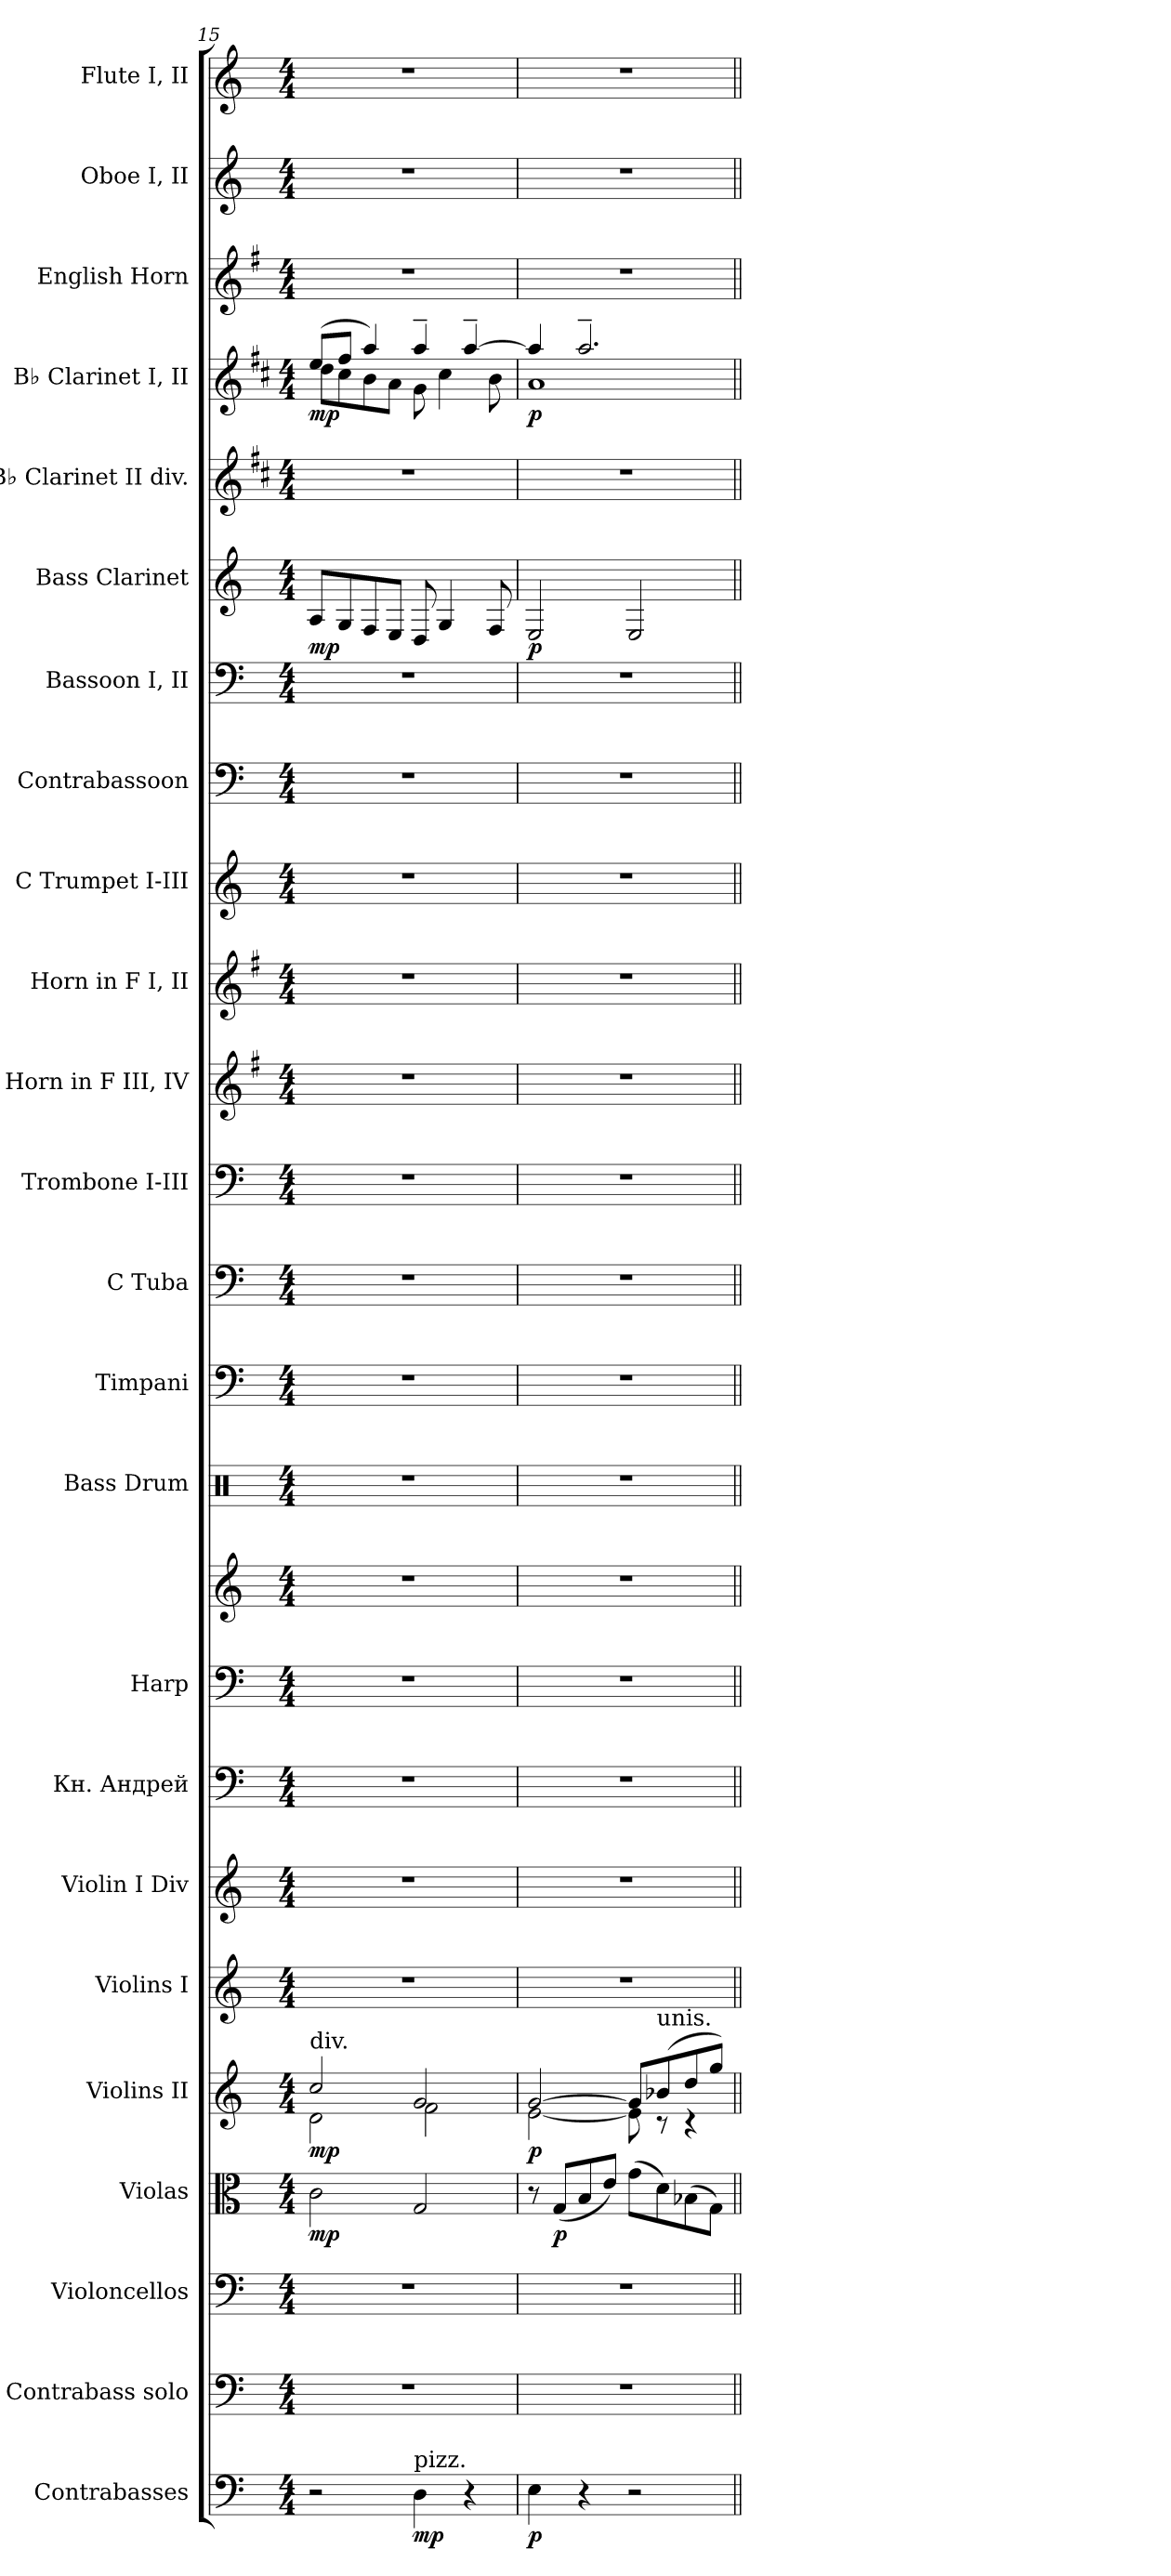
**kern	**dynam	**kern	**kern	**kern	**dynam	**kern	**dynam	**kern	**kern	**kern	**kern	**kern	**kern	**kern	**kern	**kern	**kern	**kern	**kern	**kern	**kern	**kern	**dynam	**kern	**kern	**dynam	**kern	**kern	**kern
*part24	*part24	*part23	*part22	*part21	*part21	*part20	*part20	*part19	*part18	*part17	*part16	*part16	*part15	*part14	*part13	*part12	*part11	*part10	*part9	*part8	*part7	*part6	*part6	*part5	*part4	*part4	*part3	*part2	*part1
*staff25	*staff25	*staff24	*staff23	*staff22	*staff22	*staff21	*staff21	*staff20	*staff19	*staff18	*staff17	*staff16	*staff15	*staff14	*staff13	*staff12	*staff11	*staff10	*staff9	*staff8	*staff7	*staff6	*staff6	*staff5	*staff4	*staff4	*staff3	*staff2	*staff1
*I"Contrabasses	*	*I"Contrabass solo	*I"Violoncellos	*I"Violas	*	*I"Violins II	*	*I"Violins I	*I"Violin I  Div	*I"Кн. Андрей	*I"Harp	*	*I"Bass Drum	*I"Timpani	*I"C Tuba	*I"Trombone I-III	*I"Horn in F III, IV	*I"Horn in F I, II	*I"C Trumpet I-III	*I"Contrabassoon	*I"Bassoon I, II	*I"Bass Clarinet	*	*I"B♭ Clarinet II div.	*I"B♭ Clarinet I, II	*	*I"English Horn	*I"Oboe I, II	*I"Flute I, II
*I'Cbs.	*	*I'C-b. so.	*I'Vcs.	*I'Vlas.	*	*I'Vlns. II	*	*I'Vlns. I	*I'Vln. I  Div	*	*I'Hrp.	*	*I'B. Drum	*I'Timp.	*I'C Tb.	*I'Tbn. I-III	*	*	*I'C Tpt. I-III	*I'Cbsn.	*I'Bsn. I, II	*I'B. Cl.	*	*I'B♭ Cl. II div.	*I'B♭ Cl. I, II	*	*I'E. Hn.	*I'Ob. I, II	*I'Fl. I, II
!!LO:PB:g=z
*clefF4	*	*clefF4	*clefF4	*clefC3	*	*clefG2	*	*clefG2	*clefG2	*clefF4	*clefF4	*clefG2	*clefX	*clefF4	*clefF4	*clefF4	*clefG2	*clefG2	*clefG2	*clefF4	*clefF4	*clefG2	*	*clefG2	*clefG2	*	*clefG2	*clefG2	*clefG2
*ITrd7c12	*	*ITrd7c12	*	*	*	*	*	*	*	*	*	*	*	*	*	*	*ITrd4c7	*ITrd4c7	*	*ITrd7c12	*	*ITrd8c14	*	*ITrd1c2	*ITrd1c2	*	*ITrd4c7	*	*
*k[]	*	*k[]	*k[]	*k[]	*	*k[]	*	*k[]	*k[]	*k[]	*k[]	*k[]	*k[]	*k[]	*k[]	*k[]	*k[]	*k[]	*k[]	*k[]	*k[]	*k[]	*	*k[]	*k[]	*	*k[]	*k[]	*k[]
*M4/4	*	*M4/4	*M4/4	*M4/4	*	*M4/4	*	*M4/4	*M4/4	*M4/4	*M4/4	*M4/4	*M4/4	*M4/4	*M4/4	*M4/4	*M4/4	*M4/4	*M4/4	*M4/4	*M4/4	*M4/4	*	*M4/4	*M4/4	*	*M4/4	*M4/4	*M4/4
=15	=15	=15	=15	=15	=15	=15	=15	=15	=15	=15	=15	=15	=15	=15	=15	=15	=15	=15	=15	=15	=15	=15	=15	=15	=15	=15	=15	=15	=15
*	*	*	*	*	*	*^	*	*	*	*	*	*	*	*	*	*	*	*	*	*	*	*	*	*	*^	*	*	*	*
!	!	!	!	!	!	!LO:TX:a:t=div.	!	!	!	!	!	!	!	!	!	!	!	!	!	!	!	!	!	!	!	!	!	!	!	!	!
!	!	!	!	!	!LO:DY:b	!	!	!LO:DY:b	!	!	!	!	!	!	!	!	!	!	!	!	!	!	!	!LO:DY:b	!	!	!	!LO:DY:b	!	!	!
2r	.	1r	1r	2c\	mp	2cc/	2d\	mp	1r	1r	1r	1r	1r	1r	1r	1r	1r	1r	1r	1r	1r	1r	8AA/L	mp	1r	(>8dd/L	8cc\L	mp	1r	1r	1r
.	.	.	.	.	.	.	.	.	.	.	.	.	.	.	.	.	.	.	.	.	.	.	8GG/	.	.	8ee/J	8b\	.	.	.	.
.	.	.	.	.	.	.	.	.	.	.	.	.	.	.	.	.	.	.	.	.	.	.	8FF/	.	.	4gg/)	8a\	.	.	.	.
.	.	.	.	.	.	.	.	.	.	.	.	.	.	.	.	.	.	.	.	.	.	.	8EE/J	.	.	.	8g\J	.	.	.	.
!LO:TX:a:t=pizz.	!	!	!	!	!	!	!	!	!	!	!	!	!	!	!	!	!	!	!	!	!	!	!	!	!	!	!	!	!	!	!
!	!LO:DY:b	!	!	!	!	!	!	!	!	!	!	!	!	!	!	!	!	!	!	!	!	!	!	!	!	!	!	!	!	!	!
4DD\	mp	.	.	2G/	.	2g/	2f\	.	.	.	.	.	.	.	.	.	.	.	.	.	.	.	8DD/	.	.	4gg~/	8f\	.	.	.	.
.	.	.	.	.	.	.	.	.	.	.	.	.	.	.	.	.	.	.	.	.	.	.	4GG/	.	.	.	4b\	.	.	.	.
4r	.	.	.	.	.	.	.	.	.	.	.	.	.	.	.	.	.	.	.	.	.	.	.	.	.	[4gg~/	.	.	.	.	.
.	.	.	.	.	.	.	.	.	.	.	.	.	.	.	.	.	.	.	.	.	.	.	8FF/	.	.	.	8a\	.	.	.	.
=16	=16	=16	=16	=16	=16	=16	=16	=16	=16	=16	=16	=16	=16	=16	=16	=16	=16	=16	=16	=16	=16	=16	=16	=16	=16	=16	=16	=16	=16	=16	=16
!	!LO:DY:b	!	!	!	!	!	!	!LO:DY:b	!	!	!	!	!	!	!	!	!	!	!	!	!	!	!	!LO:DY:b	!	!	!	!LO:DY:b	!	!	!
*	*	*	*	*	*	*	*	*	*	*	*	*	*	*	*	*	*	*	*	*	*	*	*	*	*	*	*	*	*	*	*^
4EE\	p	1r	1r	8r	.	[2g/	[2e\	p	1r	1r	1r	1r	1r	1r	1r	1r	1r	1r	1r	1r	1r	1r	2EE/	p	1r	4gg/]	1g	p	1r	1r	1r	2ryy
!	!	!	!	!	!LO:DY:b	!	!	!	!	!	!	!	!	!	!	!	!	!	!	!	!	!	!	!	!	!	!	!	!	!	!	!
.	.	.	.	(<8G/L	p	.	.	.	.	.	.	.	.	.	.	.	.	.	.	.	.	.	.	.	.	.	.	.	.	.	.	.
4r	.	.	.	8B/	.	.	.	.	.	.	.	.	.	.	.	.	.	.	.	.	.	.	.	.	.	2.gg~/	.	.	.	.	.	.
.	.	.	.	8e/J)	.	.	.	.	.	.	.	.	.	.	.	.	.	.	.	.	.	.	.	.	.	.	.	.	.	.	.	.
*	*	*	*	*	*	*	*	*	*	*	*	*	*	*	*	*	*	*	*	*	*	*	*	*	*	*	*	*	*	*	*MM64	*
2r	.	.	.	(>8g\L	.	8g/L]	8e\]	.	.	.	.	.	.	.	.	.	.	.	.	.	.	.	2EE/	.	.	.	.	.	.	.	.	2ryy
!	!	!	!	!	!	!LO:TX:a:t=unis.	!	!	!	!	!	!	!	!	!	!	!	!	!	!	!	!	!	!	!	!	!	!	!	!	!	!
.	.	.	.	8d\)	.	(>8b-X/	8r	.	.	.	.	.	.	.	.	.	.	.	.	.	.	.	.	.	.	.	.	.	.	.	.	.
.	.	.	.	(>8B-X\	.	8dd/	4r	.	.	.	.	.	.	.	.	.	.	.	.	.	.	.	.	.	.	.	.	.	.	.	.	.
.	.	.	.	8G\J)	.	8gg/J)	.	.	.	.	.	.	.	.	.	.	.	.	.	.	.	.	.	.	.	.	.	.	.	.	.	.
*	*	*	*	*	*	*v	*v	*	*	*	*	*	*	*	*	*	*	*	*	*	*	*	*	*	*	*v	*v	*	*	*	*v	*v
=||	=||	=||	=||	=||	=||	=||	=||	=||	=||	=||	=||	=||	=||	=||	=||	=||	=||	=||	=||	=||	=||	=||	=||	=||	=||	=||	=||	=||	=||
*-	*-	*-	*-	*-	*-	*-	*-	*-	*-	*-	*-	*-	*-	*-	*-	*-	*-	*-	*-	*-	*-	*-	*-	*-	*-	*-	*-	*-	*-
